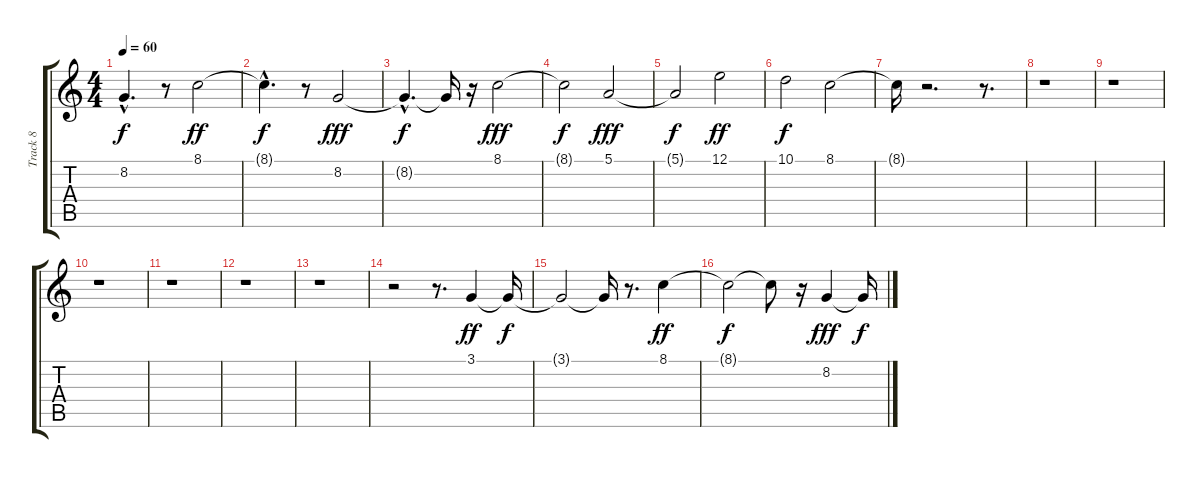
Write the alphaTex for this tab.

\track ("Track 8" "Track 8") {instrument tubularbells}
\staff {score tabs}
\tuning (E4 B3 G3 D3 A2 E2) {hide}
\ts (4 4)
\tempo 60
\clef g2
\ks c
8.2{hac t}.4{d dy f} r.8 8.1.2{dy ff} |
8.1{hac t}.4{d dy f} r.8 8.2.2{dy fff} |
8.2{hac t}.4{d dy f} 8.2{t}.16 r.16 8.1.2{dy fff} |
8.1{t}.2{dy f} 5.1.2{dy fff} |
5.1{t}.2{dy f} 12.1.2{dy ff} |
10.1.2{dy f} 8.1.2 |
8.1{t}.16 r.2{d} r.8{d} |
r.1 |
r.1 |
r.1 |
r.1 |
r.1 |
r.1 |
r.2 r.8{d} 3.1.4{dy ff} 3.1{t}.16{dy f} |
3.1{t}.2 3.1{t}.16 r.8{d} 8.1.4{dy ff} |
8.1{t}.2{dy f} 8.1{t}.8 r.16 8.2.4{dy fff} 8.2{t}.16{dy f}
